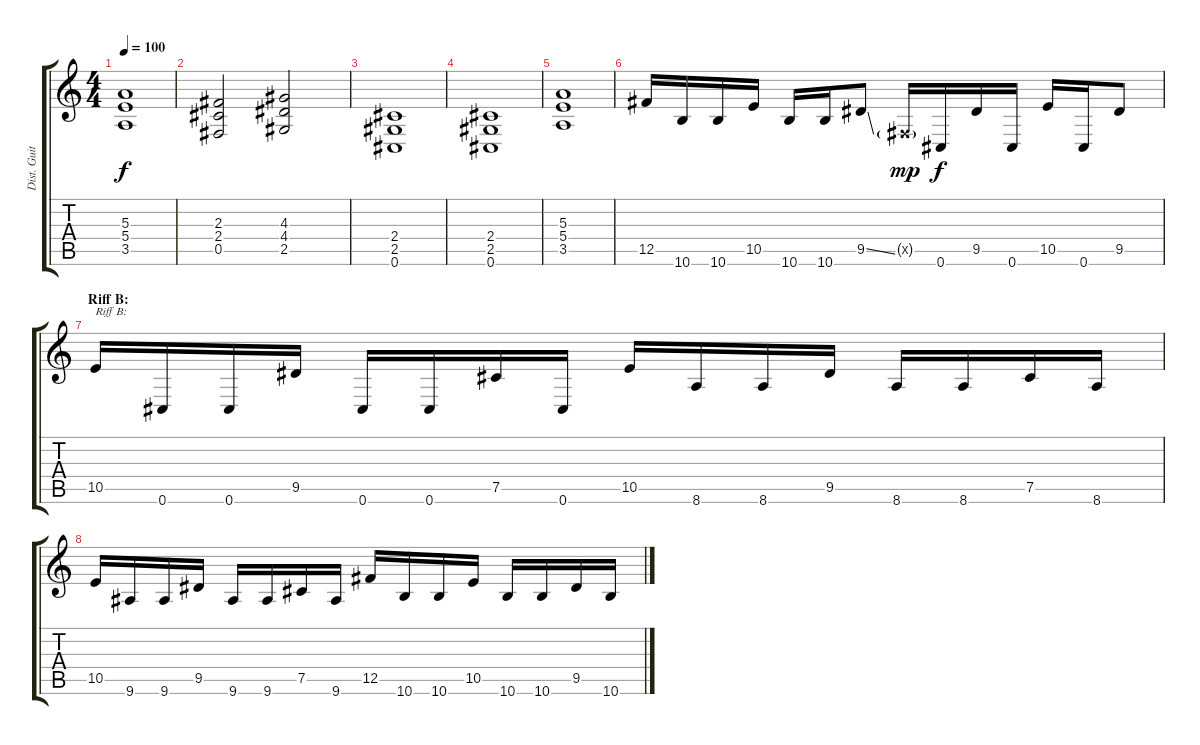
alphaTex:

\track ("Dist. Guitar 1" "Dist. Guit") {instrument distortionguitar}
\staff {score tabs}
\tuning (Db4 Ab3 E3 B2 Gb2 Db2) {hide}
\ts (4 4)
\tempo 100
\clef g2
\ks c
(5.3 5.4 3.5).1{dy f} |
(2.3 2.4 0.5).2 (4.3 4.4 2.5).2 |
(2.4 2.5 0.6).1 |
(2.4 2.5 0.6).1 |
(5.3 5.4 3.5).1 |
12.5.16 10.6.16 10.6.16 10.5.16 10.6.16 10.6.16 9.5{ss}.8 0.5{g x}.16{dy mp} 0.6.16{dy f} 9.5.16 0.6.16 10.5.16 0.6.16 9.5.8 |
\section ("" "Riff B:")
10.5.16{txt "Riff B:"} 0.6.16 0.6.16 9.5.16 0.6.16 0.6.16 7.5.16 0.6.16 10.5.16 8.6.16 8.6.16 9.5.16 8.6.16 8.6.16 7.5.16 8.6.16 |
10.5.16 9.6.16 9.6.16 9.5.16 9.6.16 9.6.16 7.5.16 9.6.16 12.5.16 10.6.16 10.6.16 10.5.16 10.6.16 10.6.16 9.5.16 10.6.16
